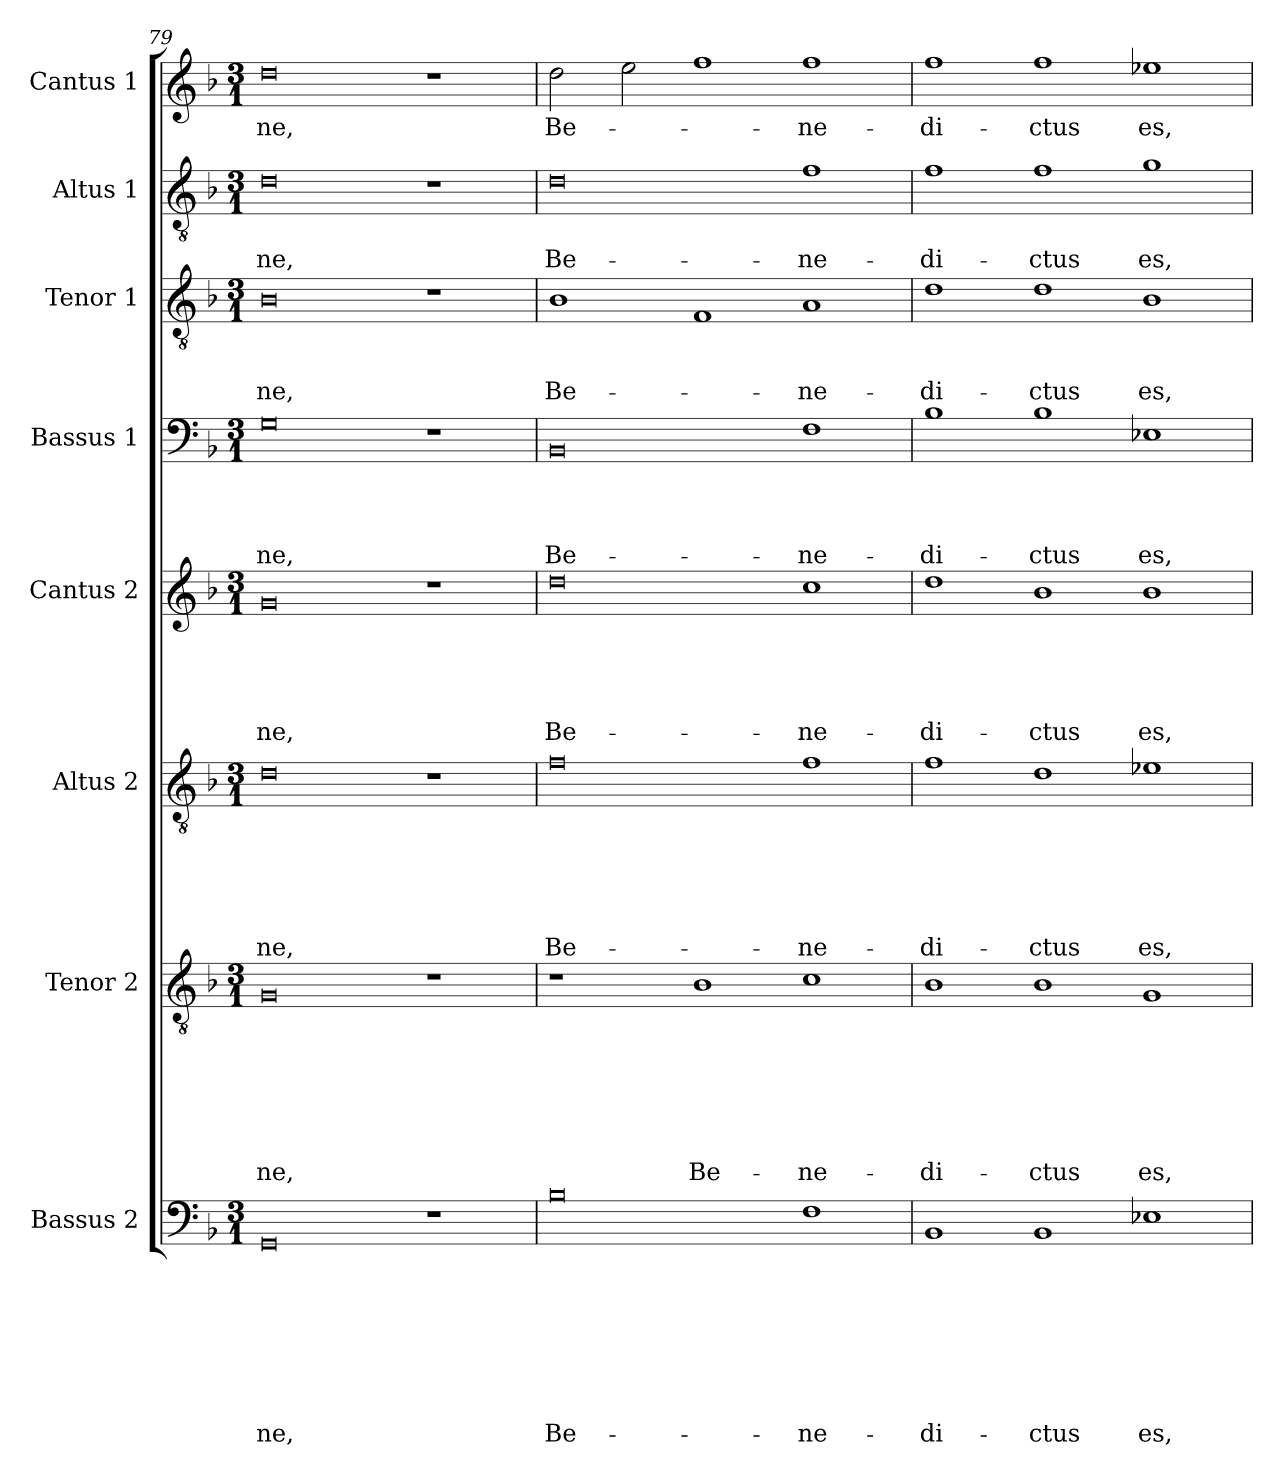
**kern	**text	**text	**text	**text	**text	**text	**text	**text	**kern	**text	**text	**text	**text	**text	**text	**text	**kern	**text	**text	**text	**text	**text	**text	**kern	**text	**text	**text	**text	**text	**kern	**text	**text	**text	**text	**kern	**text	**text	**text	**kern	**text	**text	**kern	**text
*part8	*part8	*part8	*part8	*part8	*part8	*part8	*part8	*part8	*part7	*part7	*part7	*part7	*part7	*part7	*part7	*part7	*part6	*part6	*part6	*part6	*part6	*part6	*part6	*part5	*part5	*part5	*part5	*part5	*part5	*part4	*part4	*part4	*part4	*part4	*part3	*part3	*part3	*part3	*part2	*part2	*part2	*part1	*part1
*staff8	*staff8	*staff8	*staff8	*staff8	*staff8	*staff8	*staff8	*staff8	*staff7	*staff7	*staff7	*staff7	*staff7	*staff7	*staff7	*staff7	*staff6	*staff6	*staff6	*staff6	*staff6	*staff6	*staff6	*staff5	*staff5	*staff5	*staff5	*staff5	*staff5	*staff4	*staff4	*staff4	*staff4	*staff4	*staff3	*staff3	*staff3	*staff3	*staff2	*staff2	*staff2	*staff1	*staff1
*I"Bassus 2	*	*	*	*	*	*	*	*	*I"Tenor 2	*	*	*	*	*	*	*	*I"Altus 2	*	*	*	*	*	*	*I"Cantus 2	*	*	*	*	*	*I"Bassus 1	*	*	*	*	*I"Tenor 1	*	*	*	*I"Altus 1	*	*	*I"Cantus 1	*
*I'B2	*	*	*	*	*	*	*	*	*I'T2	*	*	*	*	*	*	*	*I'A2	*	*	*	*	*	*	*I'C2	*	*	*	*	*	*I'B1	*	*	*	*	*I'T1	*	*	*	*I'A1	*	*	*I'C1	*
*clefF4	*	*	*	*	*	*	*	*	*clefGv2	*	*	*	*	*	*	*	*clefGv2	*	*	*	*	*	*	*clefG2	*	*	*	*	*	*clefF4	*	*	*	*	*clefGv2	*	*	*	*clefGv2	*	*	*clefG2	*
*k[b-]	*	*	*	*	*	*	*	*	*k[b-]	*	*	*	*	*	*	*	*k[b-]	*	*	*	*	*	*	*k[b-]	*	*	*	*	*	*k[b-]	*	*	*	*	*k[b-]	*	*	*	*k[b-]	*	*	*k[b-]	*
*d:	*	*	*	*	*	*	*	*	*d:	*	*	*	*	*	*	*	*d:	*	*	*	*	*	*	*d:	*	*	*	*	*	*d:	*	*	*	*	*d:	*	*	*	*d:	*	*	*d:	*
*M3/1	*	*	*	*	*	*	*	*	*M3/1	*	*	*	*	*	*	*	*M3/1	*	*	*	*	*	*	*M3/1	*	*	*	*	*	*M3/1	*	*	*	*	*M3/1	*	*	*	*M3/1	*	*	*M3/1	*
=79	=79	=79	=79	=79	=79	=79	=79	=79	=79	=79	=79	=79	=79	=79	=79	=79	=79	=79	=79	=79	=79	=79	=79	=79	=79	=79	=79	=79	=79	=79	=79	=79	=79	=79	=79	=79	=79	=79	=79	=79	=79	=79	=79
0GG	.	.	.	.	.	.	.	-ne,	0G	.	.	.	.	.	.	-ne,	0d	.	.	.	.	.	-ne,	0g	.	.	.	.	-ne,	0G	.	.	.	-ne,	0B-	.	.	-ne,	0d	.	-ne,	0dd	-ne,
1r	.	.	.	.	.	.	.	.	1r	.	.	.	.	.	.	.	1r	.	.	.	.	.	.	1r	.	.	.	.	.	1r	.	.	.	.	1r	.	.	.	1r	.	.	1r	.
=80	=80	=80	=80	=80	=80	=80	=80	=80	=80	=80	=80	=80	=80	=80	=80	=80	=80	=80	=80	=80	=80	=80	=80	=80	=80	=80	=80	=80	=80	=80	=80	=80	=80	=80	=80	=80	=80	=80	=80	=80	=80	=80	=80
0B-	.	.	.	.	.	.	.	Be-	1r	.	.	.	.	.	.	.	0f	.	.	.	.	.	Be-	0dd	.	.	.	.	Be-	0BB-	.	.	.	Be-	1B-	.	.	Be-	0d	.	Be-	2dd\	Be-
.	.	.	.	.	.	.	.	.	.	.	.	.	.	.	.	.	.	.	.	.	.	.	.	.	.	.	.	.	.	.	.	.	.	.	.	.	.	.	.	.	.	2ee\	.
.	.	.	.	.	.	.	.	.	1B-	.	.	.	.	.	.	Be-	.	.	.	.	.	.	.	.	.	.	.	.	.	.	.	.	.	.	1F	.	.	.	.	.	.	1ff	.
1F	.	.	.	.	.	.	.	-ne-	1c	.	.	.	.	.	.	-ne-	1f	.	.	.	.	.	-ne-	1cc	.	.	.	.	-ne-	1F	.	.	.	-ne-	1A	.	.	-ne-	1f	.	-ne-	1ff	-ne-
!!LO:LB:g=z
=81	=81	=81	=81	=81	=81	=81	=81	=81	=81	=81	=81	=81	=81	=81	=81	=81	=81	=81	=81	=81	=81	=81	=81	=81	=81	=81	=81	=81	=81	=81	=81	=81	=81	=81	=81	=81	=81	=81	=81	=81	=81	=81	=81
1BB-	.	.	.	.	.	.	.	-di-	1B-	.	.	.	.	.	.	-di-	1f	.	.	.	.	.	-di-	1dd	.	.	.	.	-di-	1B-	.	.	.	-di-	1d	.	.	-di-	1f	.	-di-	1ff	-di-
1BB-	.	.	.	.	.	.	.	-ctus	1B-	.	.	.	.	.	.	-ctus	1d	.	.	.	.	.	-ctus	1b-	.	.	.	.	-ctus	1B-	.	.	.	-ctus	1d	.	.	-ctus	1f	.	-ctus	1ff	-ctus
1E-X	.	.	.	.	.	.	.	es,	1G	.	.	.	.	.	.	es,	1e-X	.	.	.	.	.	es,	1b-	.	.	.	.	es,	1E-X	.	.	.	es,	1B-	.	.	es,	1g	.	es,	1ee-X	es,
=	=	=	=	=	=	=	=	=	=	=	=	=	=	=	=	=	=	=	=	=	=	=	=	=	=	=	=	=	=	=	=	=	=	=	=	=	=	=	=	=	=	=	=
*-	*-	*-	*-	*-	*-	*-	*-	*-	*-	*-	*-	*-	*-	*-	*-	*-	*-	*-	*-	*-	*-	*-	*-	*-	*-	*-	*-	*-	*-	*-	*-	*-	*-	*-	*-	*-	*-	*-	*-	*-	*-	*-	*-
